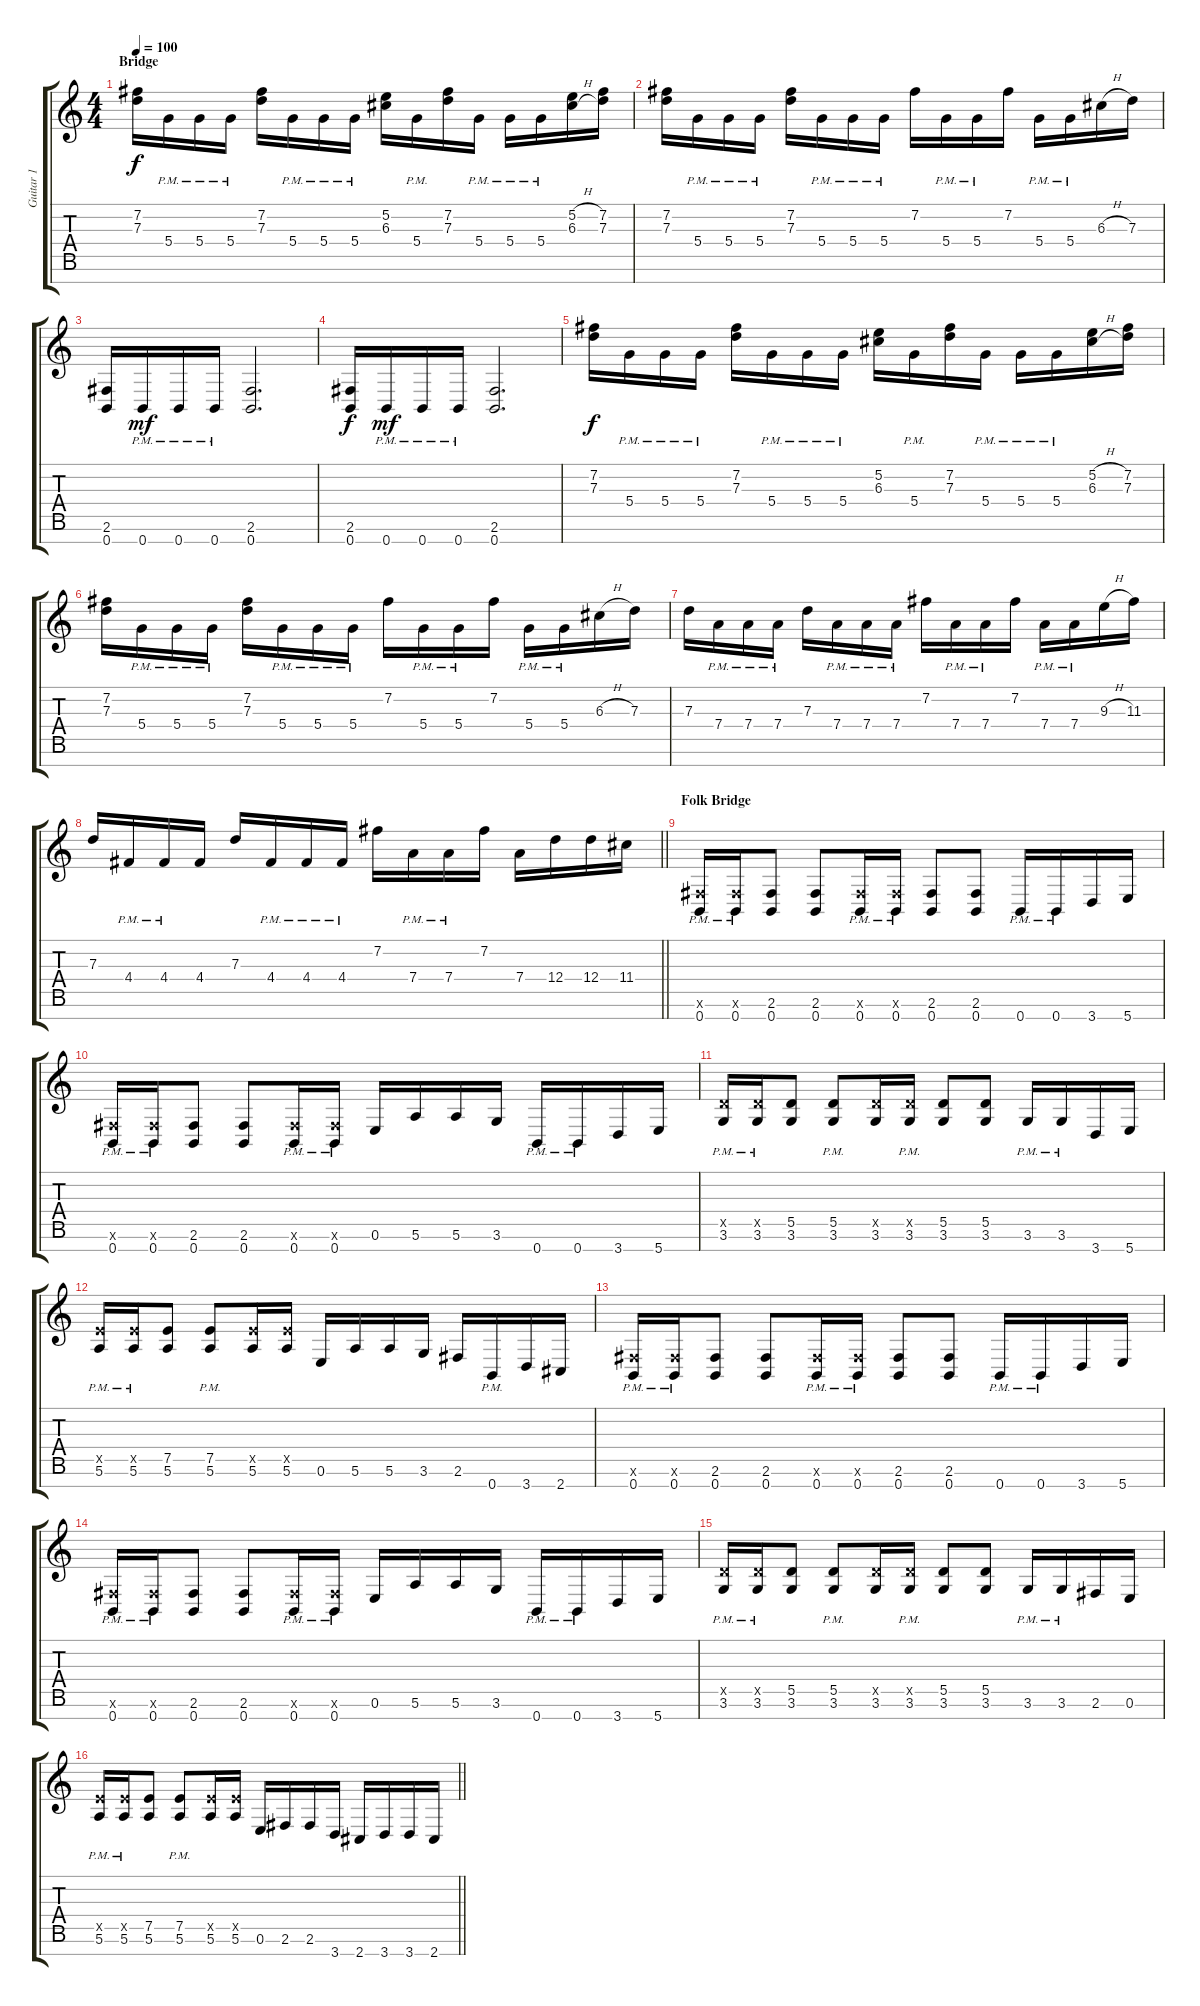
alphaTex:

\track ("Guitar 1" "Guitar 1") {instrument distortionguitar}
\staff {score tabs}
\tuning (E4 B3 G3 D3 A2 E2 B1) {hide}
\ts (4 4)
\section ("" "Bridge")
\tempo 100
\clef g2
\ks c
(7.2 7.3).16{dy f} 5.4{pm}.16 5.4{pm}.16 5.4{pm}.16 (7.2 7.3).16 5.4{pm}.16 5.4{pm}.16 5.4{pm}.16 (5.2 6.3).16 5.4{pm}.16 (7.2 7.3).16 5.4{pm}.16 5.4{pm}.16 5.4{pm}.16 (5.2{h} 6.3{h}).16 (7.2 7.3).16 |
(7.2 7.3).16 5.4{pm}.16 5.4{pm}.16 5.4{pm}.16 (7.2 7.3).16 5.4{pm}.16 5.4{pm}.16 5.4{pm}.16 7.2.16 5.4{pm}.16 5.4{pm}.16 7.2.16 5.4{pm}.16 5.4{pm}.16 6.3{h}.16 7.3.16 |
(2.6 0.7).16 0.7{pm}.16{dy mf} 0.7{pm}.16 0.7{pm}.16 (2.6 0.7).2{d} |
(2.6 0.7).16{dy f} 0.7{pm}.16{dy mf} 0.7{pm}.16 0.7{pm}.16 (2.6 0.7).2{d} |
(7.2 7.3).16{dy f} 5.4{pm}.16 5.4{pm}.16 5.4{pm}.16 (7.2 7.3).16 5.4{pm}.16 5.4{pm}.16 5.4{pm}.16 (5.2 6.3).16 5.4{pm}.16 (7.2 7.3).16 5.4{pm}.16 5.4{pm}.16 5.4{pm}.16 (5.2{h} 6.3{h}).16 (7.2 7.3).16 |
(7.2 7.3).16 5.4{pm}.16 5.4{pm}.16 5.4{pm}.16 (7.2 7.3).16 5.4{pm}.16 5.4{pm}.16 5.4{pm}.16 7.2.16 5.4{pm}.16 5.4{pm}.16 7.2.16 5.4{pm}.16 5.4{pm}.16 6.3{h}.16 7.3.16 |
7.3.16 7.4{pm}.16 7.4{pm}.16 7.4{pm}.16 7.3.16 7.4{pm}.16 7.4{pm}.16 7.4{pm}.16 7.2.16 7.4{pm}.16 7.4{pm}.16 7.2.16 7.4{pm}.16 7.4{pm}.16 9.3{h}.16 11.3.16 |
\barLineRight lightlight
7.3.16 4.4{pm}.16 4.4{pm}.16 4.4.16 7.3.16 4.4{pm}.16 4.4{pm}.16 4.4{pm}.16 7.2.16 7.4{pm}.16 7.4{pm}.16 7.2.16 7.4.16 12.4.16 12.4.16 11.4.16 |
\section ("" "Folk Bridge")
(2.6{pm x} 0.7{pm}).16 (2.6{pm x} 0.7{pm}).16 (2.6 0.7).8 (2.6 0.7).8 (2.6{pm x} 0.7{pm}).16 (2.6{pm x} 0.7{pm}).16 (2.6 0.7).8 (2.6 0.7).8 0.7{pm}.16 0.7{pm}.16 3.7.16 5.7.16 |
(2.6{pm x} 0.7{pm}).16 (2.6{pm x} 0.7{pm}).16 (2.6 0.7).8 (2.6 0.7).8 (2.6{x} 0.7{pm}).16 (2.6{x} 0.7{pm}).16 0.6.16 5.6.16 5.6.16 3.6.16 0.7{pm}.16 0.7{pm}.16 3.7.16 5.7.16 |
(5.5{pm x} 3.6{pm}).16 (5.5{pm x} 3.6{pm}).16 (5.5 3.6).8 (5.5{pm} 3.6{pm}).8 (5.5{x} 3.6).16 (5.5{pm x} 3.6{pm}).16 (5.5 3.6).8 (5.5 3.6).8 3.6{pm}.16 3.6{pm}.16 3.7.16 5.7.16 |
(7.5{pm x} 5.6{pm}).16 (7.5{pm x} 5.6{pm}).16 (7.5 5.6).8 (7.5{pm} 5.6{pm}).8 (7.5{x} 5.6).16 (7.5{x} 5.6).16 0.6.16 5.6.16 5.6.16 3.6.16 2.6.16 0.7{pm}.16 3.7.16 2.7.16 |
(2.6{pm x} 0.7{pm}).16 (2.6{pm x} 0.7{pm}).16 (2.6 0.7).8 (2.6 0.7).8 (2.6{pm x} 0.7{pm}).16 (2.6{pm x} 0.7{pm}).16 (2.6 0.7).8 (2.6 0.7).8 0.7{pm}.16 0.7{pm}.16 3.7.16 5.7.16 |
(2.6{pm x} 0.7{pm}).16 (2.6{pm x} 0.7{pm}).16 (2.6 0.7).8 (2.6 0.7).8 (2.6{x} 0.7{pm}).16 (2.6{x} 0.7{pm}).16 0.6.16 5.6.16 5.6.16 3.6.16 0.7{pm}.16 0.7{pm}.16 3.7.16 5.7.16 |
(5.5{pm x} 3.6{pm}).16 (5.5{pm x} 3.6{pm}).16 (5.5 3.6).8 (5.5{pm} 3.6{pm}).8 (5.5{x} 3.6).16 (5.5{pm x} 3.6{pm}).16 (5.5 3.6).8 (5.5 3.6).8 3.6{pm}.16 3.6{pm}.16 2.6.16 0.6.16 |
\barLineRight lightlight
(7.5{pm x} 5.6{pm}).16 (7.5{pm x} 5.6{pm}).16 (7.5 5.6).8 (7.5{pm} 5.6{pm}).8 (7.5{x} 5.6).16 (7.5{x} 5.6).16 0.6.16 2.6.16 2.6.16 3.7.16 2.7.16 3.7.16 3.7.16 2.7.16
